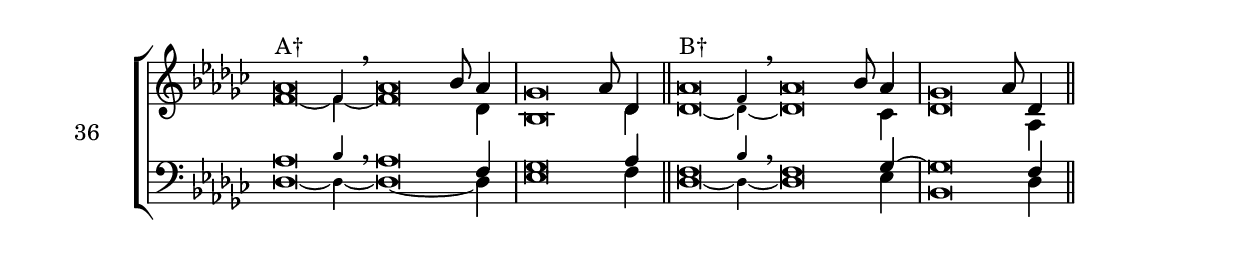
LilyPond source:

\version "2.18.2"
\version "2.18.2"

divisioMinima = {
    \bar ""
    \once \override BreathingSign.stencil = #ly:breathing-sign::divisio-minima
    \once \override BreathingSign.Y-offset = #0
    \breathe
}

dm = {
    \bar ""
    \once \override BreathingSign.stencil = #ly:breathing-sign::divisio-maior
    \once \override BreathingSign.Y-offset = #0
    \breathe
}
divisioMaxima = {
    \bar ""
    \once \override BreathingSign.stencil = #ly:breathing-sign::divisio-maxima
    \once \override BreathingSign.Y-offset = #0
    \breathe
}

fi = { \bar "||" }
ll = { \once \override LyricText.self-alignment-X = #LEFT }
sm = { \set melismaBusyProperties = #'() }
usm = { \unset melismaBusyProperties }

global = {
    \key ges \major
    \cadenzaOn
    \set tieWaitForNote = ##t
    \autoBeamOff
    %\hide Staff.Stem
}

sopranoOneFlex = { \afterGrace aes'\breve^"A†" f'4 \breathe  aes'\breve bes'8 aes'4 \bar "|" ges'\breve aes'8 des'4 \bar "||" }
sopranoOne = { aes'\breve^"A" bes'8 aes'4 \bar "|" ges'\breve aes'8 des'4 \bar "||" }
sopranoTwoFlex = { \afterGrace aes'\breve^"B†" f'4 \breathe  aes'\breve bes'8 aes'4 \bar "|" ges'\breve aes'8 des'4 \bar "||" }
sopranoTwo = { aes'\breve^"B" bes'8 aes'4 \bar "|" ges'\breve aes'8 des'4 \bar "||" }

altoOneFlex = { \afterGrace f'\breve~ f'4~ f'\breve s8 des'4 bes\breve s8 des'4 }
altoOne = { f'\breve s8 des'4 bes\breve s8 des'4 }
altoTwoFlex = { \afterGrace des'\breve~ des'4~ des'\breve s8 ces'4 des'\breve s8 aes4 }
altoTwo = { des'\breve s8 ces'4 des'\breve s8 aes4 }

tenorOneFlex = { \afterGrace aes\breve bes4 \breathe aes\breve s8 f4 \bar "|" ges\breve s8 aes4 \bar "||" }
tenorOne = { aes\breve s8 f4 \bar "|" ges\breve s8 aes4 \bar "||" }
tenorTwoFlex = { \afterGrace f\breve bes4 \breathe f\breve s8 ges4~ \bar "|" ges\breve s8 f4 \bar "||" }
tenorTwo = { f\breve s8 ges4~ \bar "|" ges\breve s8 f4 \bar "||" }

bassOneFlex = { \afterGrace des\breve~ des4~ des\breve~ s8 des4 ees\breve s8 f4 }
bassOne = { des\breve~ s8 des4 ees\breve s8 f4 }
bassTwoFlex = { \afterGrace des\breve~ des4~ des\breve s8 ees4 bes,\breve s8 des4 }
bassTwo = { des\breve s8 ees4 bes,\breve s8 des4 }




sopMusic = {
    \global
    \voiceOne
    \sopranoOneFlex
    \sopranoTwoFlex
}
altoMusic = {
    \global
    \voiceTwo
    \altoOneFlex
    \altoTwoFlex
}
tenorMusic = {
    \global
    \voiceOne
    \tenorOneFlex
    \tenorTwoFlex
}
bassMusic = {
    \global
    \voiceTwo
    \bassOneFlex
    \bassTwoFlex
}

\score {

    \header {
        %piece = \markup { \fontsize #2 \bold "LBI_3a" }
    }
    <<
        \transpose e e {



            \new ChoirStaff \with { instrumentName = #"36" } % LBI_17A
            <<
                \new Staff ="up"
                <<
                    \clef treble
                    \accidentalStyle forget
                    \new Voice = "Soprano" \sopMusic
                    \new Voice = "Alto" \altoMusic
                >>
                \new Staff ="down"
                <<
                    \clef bass
                    \accidentalStyle forget
                    \new Voice = "Tenor" \tenorMusic
                    \new Voice = "Bass" \bassMusic
                >>
            >>
        }
    >>

    \layout 
    { 
        ragged-last = ##t
        \context 
        { 
            \Staff 
            \remove Time_signature_engraver 
        } 

    } 

}
